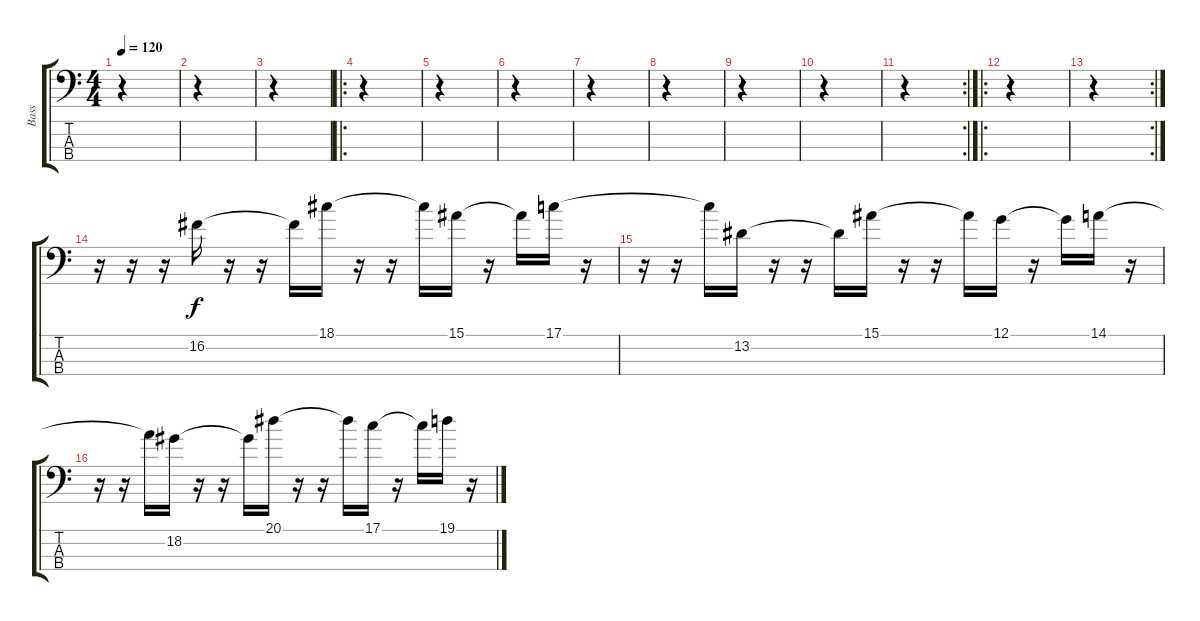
\track ("Bass" "Bass") {instrument electricbasspick}
\staff {score tabs}
\tuning (G2 D2 A1 E1) {hide}
\ts (4 4)
\tempo 120
\clef f4
\ks c
r.4{dy f} |
r.4 |
r.4 |
\ro
r.4 |
r.4 |
r.4 |
r.4 |
r.4 |
r.4 |
r.4 |
\rc 2
r.4 |
\ro
r.4 |
\rc 2
r.4 |
r.16 r.16 r.16 16.2.16 r.16 r.16 16.2{t}.16 18.1.16 r.16 r.16 18.1{t}.16 15.1.16 r.16 15.1{t}.16 17.1.16 r.16 |
r.16 r.16 17.1{t}.16 13.2.16 r.16 r.16 13.2{t}.16 15.1.16 r.16 r.16 15.1{t}.16 12.1.16 r.16 12.1{t}.16 14.1.16 r.16 |
r.16 r.16 14.1{t}.16 18.2.16 r.16 r.16 18.2{t}.16 20.1.16 r.16 r.16 20.1{t}.16 17.1.16 r.16 17.1{t}.16 19.1.16 r.16
